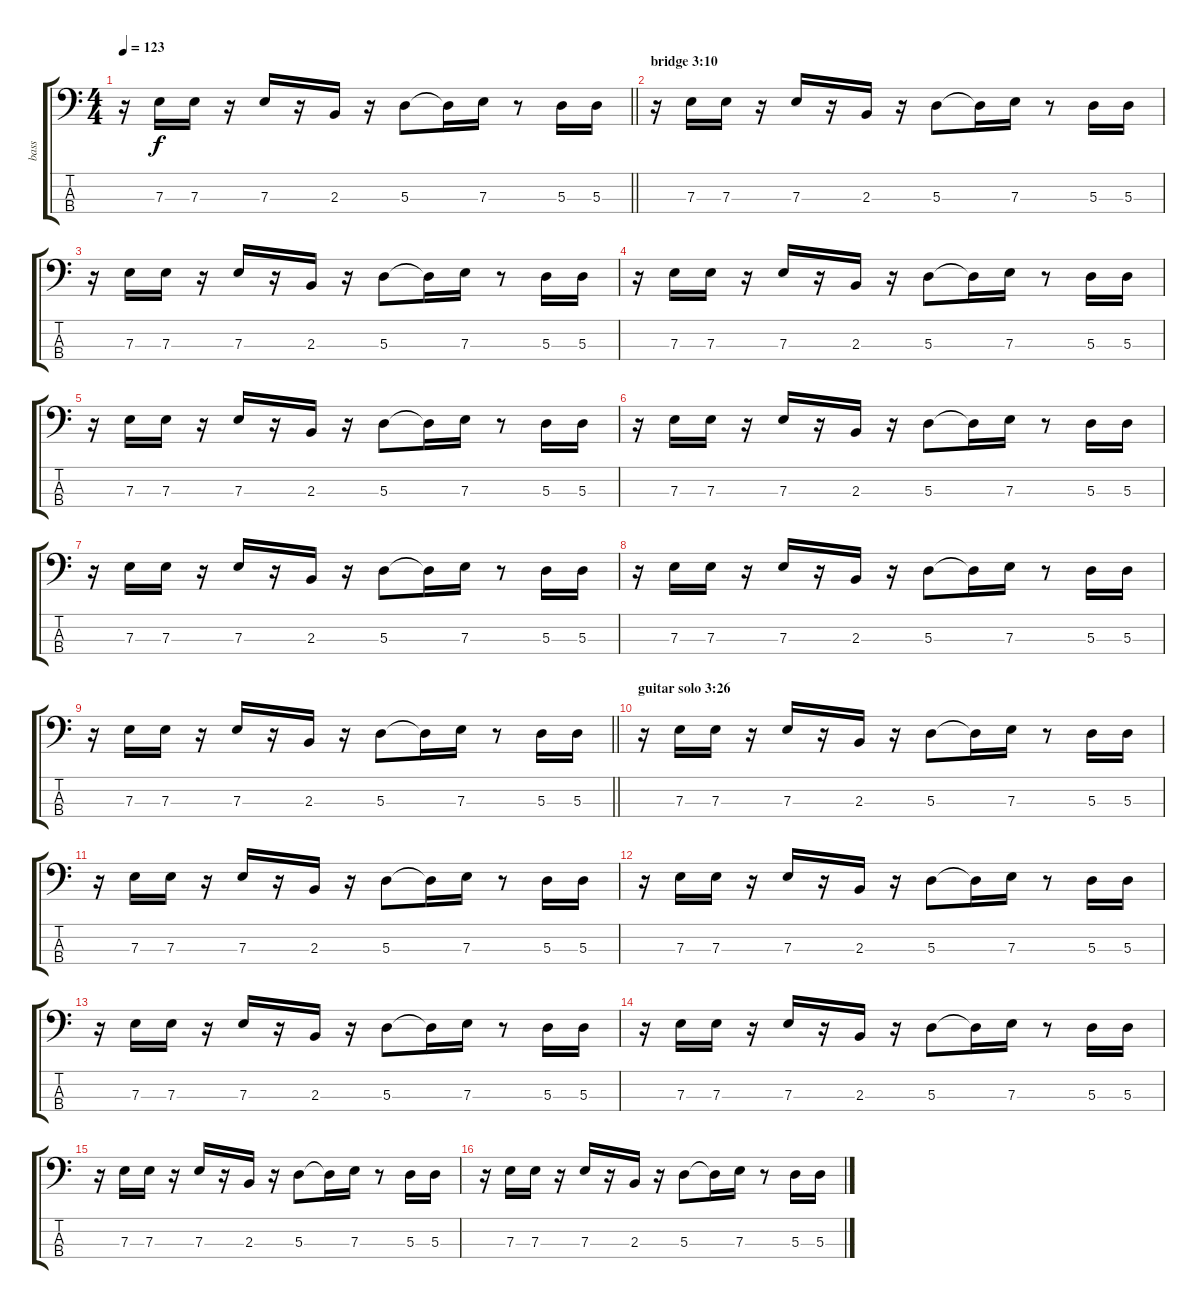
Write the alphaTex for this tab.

\track ("bass" "bass") {instrument synthbass2}
\staff {score tabs}
\tuning (G2 D2 A1 E1) {hide}
\ts (4 4)
\tempo 123
\clef f4
\barLineRight lightlight
\ks c
r.16{dy f} 7.3.16 7.3.16 r.16 7.3.16 r.16 2.3.16 r.16 5.3.8 5.3{t}.16 7.3.16 r.8 5.3.16 5.3.16 |
\section ("" "bridge 3:10")
r.16 7.3.16 7.3.16 r.16 7.3.16 r.16 2.3.16 r.16 5.3.8 5.3{t}.16 7.3.16 r.8 5.3.16 5.3.16 |
r.16 7.3.16 7.3.16 r.16 7.3.16 r.16 2.3.16 r.16 5.3.8 5.3{t}.16 7.3.16 r.8 5.3.16 5.3.16 |
r.16 7.3.16 7.3.16 r.16 7.3.16 r.16 2.3.16 r.16 5.3.8 5.3{t}.16 7.3.16 r.8 5.3.16 5.3.16 |
r.16 7.3.16 7.3.16 r.16 7.3.16 r.16 2.3.16 r.16 5.3.8 5.3{t}.16 7.3.16 r.8 5.3.16 5.3.16 |
r.16 7.3.16 7.3.16 r.16 7.3.16 r.16 2.3.16 r.16 5.3.8 5.3{t}.16 7.3.16 r.8 5.3.16 5.3.16 |
r.16 7.3.16 7.3.16 r.16 7.3.16 r.16 2.3.16 r.16 5.3.8 5.3{t}.16 7.3.16 r.8 5.3.16 5.3.16 |
r.16 7.3.16 7.3.16 r.16 7.3.16 r.16 2.3.16 r.16 5.3.8 5.3{t}.16 7.3.16 r.8 5.3.16 5.3.16 |
\barLineRight lightlight
r.16 7.3.16 7.3.16 r.16 7.3.16 r.16 2.3.16 r.16 5.3.8 5.3{t}.16 7.3.16 r.8 5.3.16 5.3.16 |
\section ("" "guitar solo 3:26")
r.16 7.3.16 7.3.16 r.16 7.3.16 r.16 2.3.16 r.16 5.3.8 5.3{t}.16 7.3.16 r.8 5.3.16 5.3.16 |
r.16 7.3.16 7.3.16 r.16 7.3.16 r.16 2.3.16 r.16 5.3.8 5.3{t}.16 7.3.16 r.8 5.3.16 5.3.16 |
r.16 7.3.16 7.3.16 r.16 7.3.16 r.16 2.3.16 r.16 5.3.8 5.3{t}.16 7.3.16 r.8 5.3.16 5.3.16 |
r.16 7.3.16 7.3.16 r.16 7.3.16 r.16 2.3.16 r.16 5.3.8 5.3{t}.16 7.3.16 r.8 5.3.16 5.3.16 |
r.16 7.3.16 7.3.16 r.16 7.3.16 r.16 2.3.16 r.16 5.3.8 5.3{t}.16 7.3.16 r.8 5.3.16 5.3.16 |
r.16 7.3.16 7.3.16 r.16 7.3.16 r.16 2.3.16 r.16 5.3.8 5.3{t}.16 7.3.16 r.8 5.3.16 5.3.16 |
r.16 7.3.16 7.3.16 r.16 7.3.16 r.16 2.3.16 r.16 5.3.8 5.3{t}.16 7.3.16 r.8 5.3.16 5.3.16
